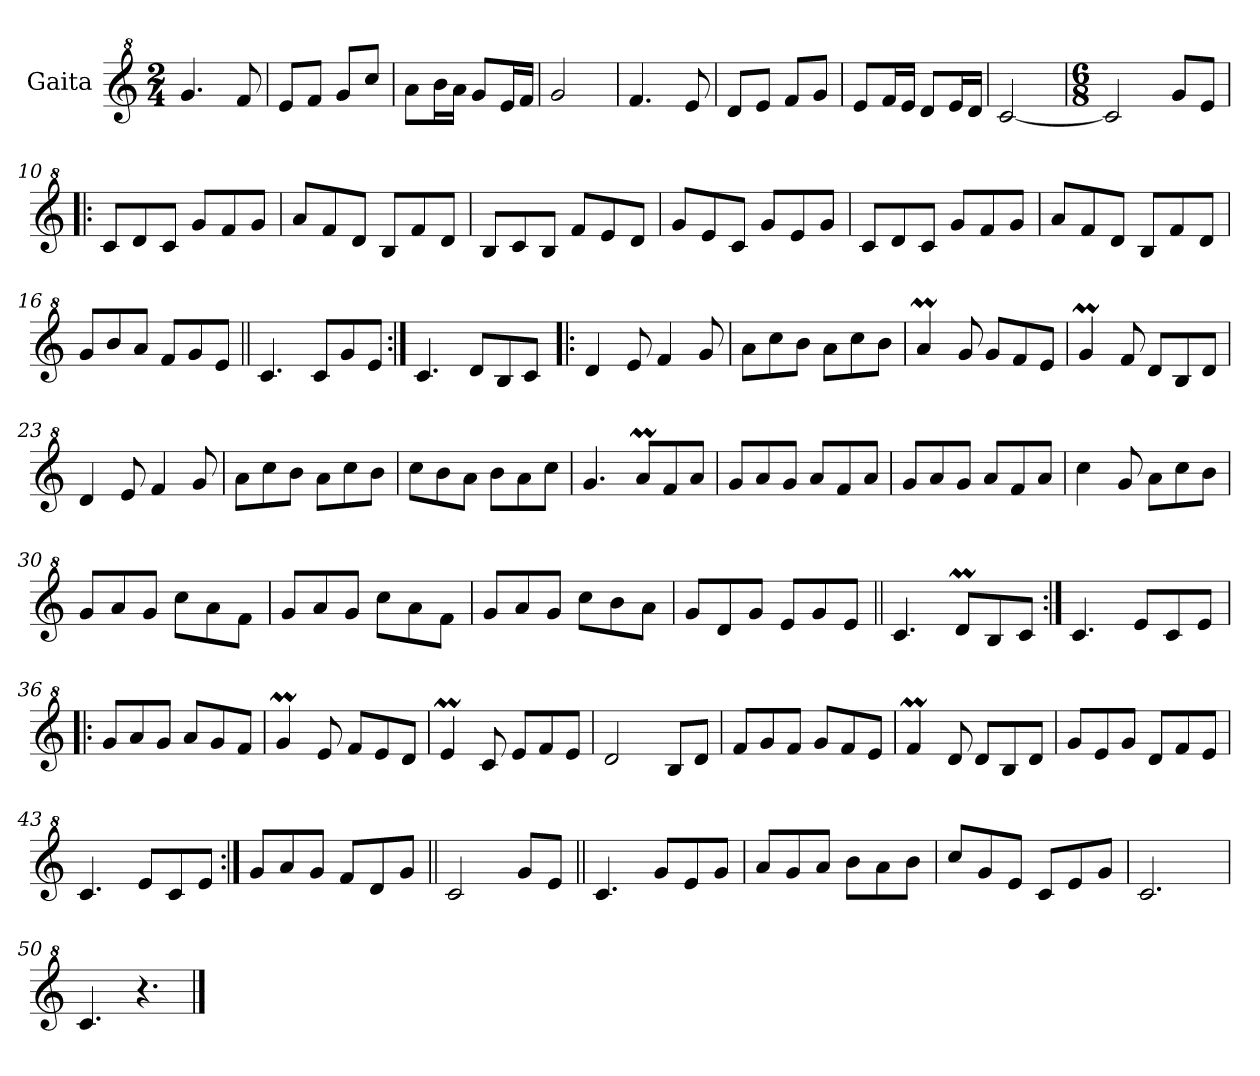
**kern
*part1
*staff1
*I"Gaita
*clefG^2
*k[]
*M2/4
*MM100
=1
4.gg/
8ff/
=2
8ee/L
8ff/J
8gg/L
8ccc/J
=3
8aa\L
16bb\L
16aa\JJ
8gg/L
16ee/L
16ff/JJ
=4
2gg/
=5
4.ff/
8ee/
=6
8dd/L
8ee/J
8ff/L
8gg/J
=7
8ee/L
16ff/L
16ee/JJ
8dd/L
16ee/L
16dd/JJ
=8
[2cc/
=9
*M6/8
*MM180
2cc/]
8gg/L
8ee/J
=10!|:
8cc/L
8dd/
8cc/J
8gg/L
8ff/
8gg/J
!!LO:LB:g=z
=11
8aa/L
8ff/
8dd/J
8b/L
8ff/
8dd/J
=12
8b/L
8cc/
8b/J
8ff/L
8ee/
8dd/J
=13
8gg/L
8ee/
8cc/J
8gg/L
8ee/
8gg/J
=14
8cc/L
8dd/
8cc/J
8gg/L
8ff/
8gg/J
=15
8aa/L
8ff/
8dd/J
8b/L
8ff/
8dd/J
=16
8gg/L
8bb/
8aa/J
8ff/L
8gg/
8ee/J
=17||
4.cc/
8cc/L
8gg/
8ee/J
!!LO:LB:g=z
=18:|!
4.cc/
8dd/L
8b/
8cc/J
=19!|:
4dd/
8ee/
4ff/
8gg/
=20
8aa\L
8ccc\
8bb\J
8aa\L
8ccc\
8bb\J
=21
4aaM/
8gg/
8gg/L
8ff/
8ee/J
=22
4ggM/
8ff/
8dd/L
8b/
8dd/J
=23
4dd/
8ee/
4ff/
8gg/
=24
8aa\L
8ccc\
8bb\J
8aa\L
8ccc\
8bb\J
=25
8ccc\L
8bb\
8aa\J
8bb\L
8aa\
8ccc\J
!!LO:LB:g=z
=26
4.gg/
8aaM/L
8ff/
8aa/J
=27
8gg/L
8aa/
8gg/J
8aa/L
8ff/
8aa/J
=28
8gg/L
8aa/
8gg/J
8aa/L
8ff/
8aa/J
=29
4ccc\
8gg/
8aa\L
8ccc\
8bb\J
=30
8gg/L
8aa/
8gg/J
8ccc\L
8aa\
8ff\J
=31
8gg/L
8aa/
8gg/J
8ccc\L
8aa\
8ff\J
=32
8gg/L
8aa/
8gg/J
8ccc\L
8bb\
8aa\J
=33
8gg/L
8dd/
8gg/J
8ee/L
8gg/
8ee/J
!!LO:LB:g=z
=34||
4.cc/
8ddM/L
8b/
8cc/J
=35:|!
4.cc/
8ee/L
8cc/
8ee/J
=36!|:
8gg/L
8aa/
8gg/J
8aa/L
8gg/
8ff/J
=37
4ggM/
8ee/
8ff/L
8ee/
8dd/J
=38
4eem/
8cc/
8ee/L
8ff/
8ee/J
=39
2dd/
8b/L
8dd/J
=40
8ff/L
8gg/
8ff/J
8gg/L
8ff/
8ee/J
=41
4ffM/
8dd/
8dd/L
8b/
8dd/J
!!LO:LB:g=z
=42
8gg/L
8ee/
8gg/J
8dd/L
8ff/
8ee/J
=43
4.cc/
8ee/L
8cc/
8ee/J
=44:|!
8gg/L
8aa/
8gg/J
8ff/L
8dd/
8gg/J
=45||
2cc/
8gg/L
8ee/J
=46||
4.cc/
8gg/L
8ee/
8gg/J
=47
8aa/L
8gg/
8aa/J
8bb\L
8aa\
8bb\J
=48
8ccc/L
8gg/
8ee/J
8cc/L
8ee/
8gg/J
=49
2.cc/
=50
4.cc/
4.r
==
*-
